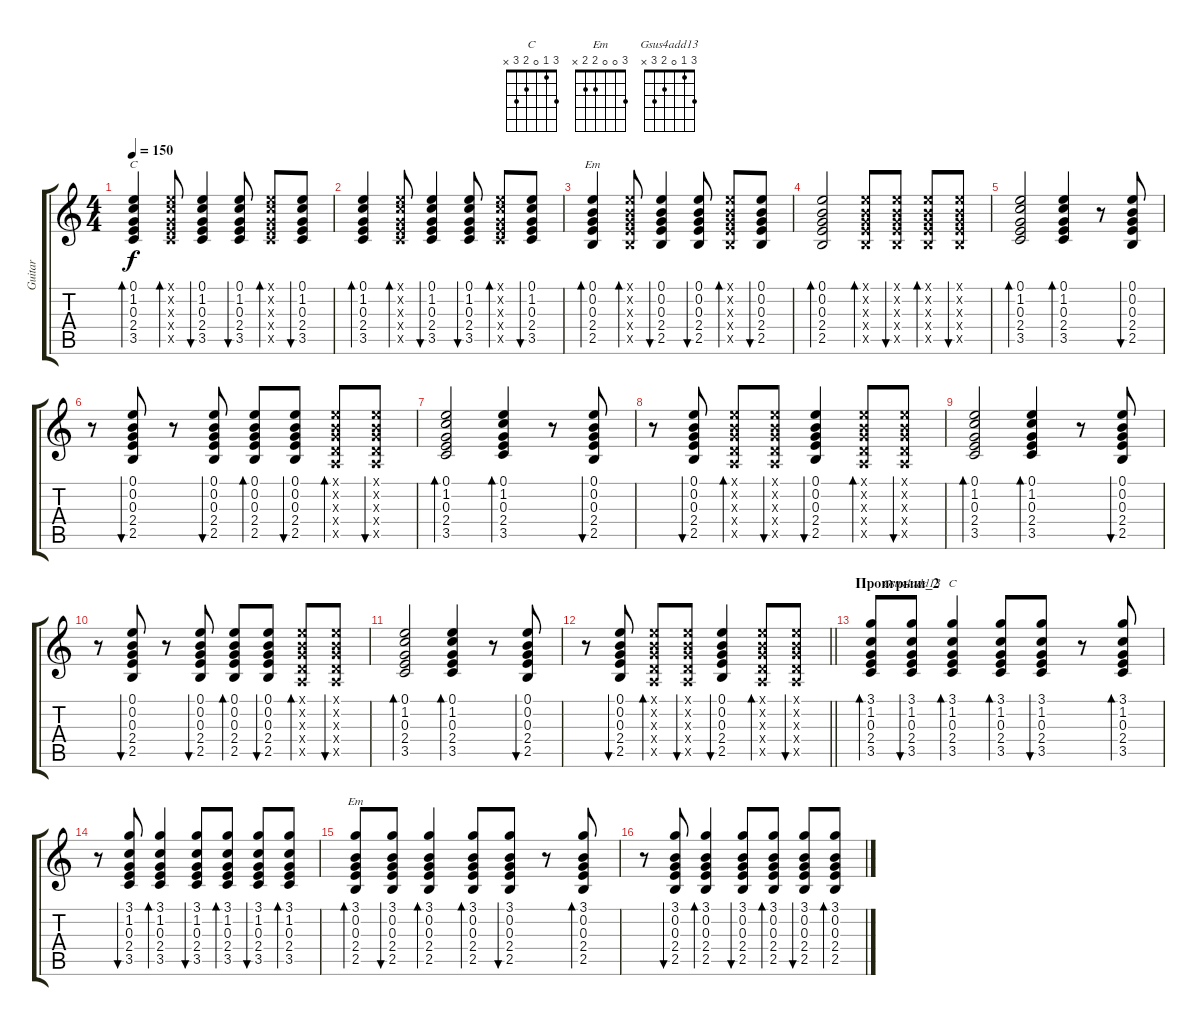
\track ("Guitar" "Guitar") {instrument acousticguitarsteel}
\staff {score tabs}
\tuning (E4 B3 G3 D3 A2 E2) {hide}
\chord ("C" 0 1 0 2 3 x)
\chord ("Em" 0 0 0 2 2 x)
\chord ("Gsus4add13" 3 1 0 2 3 x)
\chord ("C" 3 1 0 2 3 x)
\chord ("Em" 3 0 0 2 2 x)
\ts (4 4)
\tempo 150
\clef g2
\ks c
(0.1 1.2 0.3 2.4 3.5).4{bd 60 ch "C" dy f} (0.1{x} 1.2{x} 0.3{x} 2.4{x} 3.5{x}).8{bd 60} (0.1 1.2 0.3 2.4 3.5).4{bu 60} (0.1 1.2 0.3 2.4 3.5).8{bu 60} (0.1{x} 1.2{x} 0.3{x} 2.4{x} 3.5{x}).8{bd 60} (0.1 1.2 0.3 2.4 3.5).8{bu 60} |
(0.1 1.2 0.3 2.4 3.5).4{bd 60} (0.1{x} 1.2{x} 0.3{x} 2.4{x} 3.5{x}).8{bd 60} (0.1 1.2 0.3 2.4 3.5).4{bu 60} (0.1 1.2 0.3 2.4 3.5).8{bu 60} (0.1{x} 1.2{x} 0.3{x} 2.4{x} 3.5{x}).8{bd 60} (0.1 1.2 0.3 2.4 3.5).8{bu 60} |
(0.1 0.2 0.3 2.4 2.5).4{bd 60 ch "Em"} (0.1{x} 0.2{x} 0.3{x} 2.4{x} 2.5{x}).8{bd 60} (0.1 0.2 0.3 2.4 2.5).4{bu 60} (0.1 0.2 0.3 2.4 2.5).8{bu 60} (0.1{x} 0.2{x} 0.3{x} 2.4{x} 2.5{x}).8{bd 60} (0.1 0.2 0.3 2.4 2.5).8{bu 60} |
(0.1 0.2 0.3 2.4 2.5).2{bd 60} (0.1{x} 0.2{x} 0.3{x} 2.4{x} 2.5{x}).8{bd 60} (0.1{x} 0.2{x} 0.3{x} 2.4{x} 2.5{x}).8{bu 60} (0.1{x} 0.2{x} 0.3{x} 2.4{x} 2.5{x}).8{bd 60} (0.1{x} 0.2{x} 0.3{x} 2.4{x} 2.5{x}).8{bu 60} |
(0.1 1.2 0.3 2.4 3.5).2{bd 60} (0.1 1.2 0.3 2.4 3.5).4{bd 60} r.8 (0.1 0.2 0.3 2.4 2.5).8{bu 60} |
r.8 (0.1 0.2 0.3 2.4 2.5).8{bu 60} r.8 (0.1 0.2 0.3 2.4 2.5).8{bu 60} (0.1 0.2 0.3 2.4 2.5).8{bd 60} (0.1 0.2 0.3 2.4 2.5).8{bu 60} (0.1{x} 0.2{x} 0.3{x} 0.4{x} 0.5{x}).8{bd 60} (0.1{x} 0.2{x} 0.3{x} 0.4{x} 0.5{x}).8{bu 60} |
(0.1 1.2 0.3 2.4 3.5).2{bd 60} (0.1 1.2 0.3 2.4 3.5).4{bd 60} r.8 (0.1 0.2 0.3 2.4 2.5).8{bu 60} |
r.8 (0.1 0.2 0.3 2.4 2.5).8{bu 60} (0.1{x} 0.2{x} 0.3{x} 0.4{x} 0.5{x}).8{bd 60} (0.1{x} 0.2{x} 0.3{x} 0.4{x} 0.5{x}).8{bu 60} (0.1 0.2 0.3 2.4 2.5).4{bu 60} (0.1{x} 0.2{x} 0.3{x} 0.4{x} 0.5{x}).8{bd 60} (0.1{x} 0.2{x} 0.3{x} 0.4{x} 0.5{x}).8{bu 60} |
(0.1 1.2 0.3 2.4 3.5).2{bd 60} (0.1 1.2 0.3 2.4 3.5).4{bd 60} r.8 (0.1 0.2 0.3 2.4 2.5).8{bu 60} |
r.8 (0.1 0.2 0.3 2.4 2.5).8{bu 60} r.8 (0.1 0.2 0.3 2.4 2.5).8{bu 60} (0.1 0.2 0.3 2.4 2.5).8{bd 60} (0.1 0.2 0.3 2.4 2.5).8{bu 60} (0.1{x} 0.2{x} 0.3{x} 0.4{x} 0.5{x}).8{bd 60} (0.1{x} 0.2{x} 0.3{x} 0.4{x} 0.5{x}).8{bu 60} |
(0.1 1.2 0.3 2.4 3.5).2{bd 60} (0.1 1.2 0.3 2.4 3.5).4{bd 60} r.8 (0.1 0.2 0.3 2.4 2.5).8{bu 60} |
\barLineRight lightlight
r.8 (0.1 0.2 0.3 2.4 2.5).8{bu 60} (0.1{x} 0.2{x} 0.3{x} 0.4{x} 0.5{x}).8{bd 60} (0.1{x} 0.2{x} 0.3{x} 0.4{x} 0.5{x}).8{bu 60} (0.1 0.2 0.3 2.4 2.5).4{bu 60} (0.1{x} 0.2{x} 0.3{x} 0.4{x} 0.5{x}).8{bd 60} (0.1{x} 0.2{x} 0.3{x} 0.4{x} 0.5{x}).8{bu 60} |
\section ("" "Проигрыш_2")
(3.1 1.2 0.3 2.4 3.5).8{bd 60} (3.1 1.2 0.3 2.4 3.5).8{bu 60 ch "Gsus4add13"} (3.1 1.2 0.3 2.4 3.5).4{bd 60 ch "C"} (3.1 1.2 0.3 2.4 3.5).8{bd 60} (3.1 1.2 0.3 2.4 3.5).8{bu 60} r.8 (3.1 1.2 0.3 2.4 3.5).8{bd 60} |
r.8 (3.1 1.2 0.3 2.4 3.5).8{bu 60} (3.1 1.2 0.3 2.4 3.5).4{bd 60} (3.1 1.2 0.3 2.4 3.5).8{bu 60} (3.1 1.2 0.3 2.4 3.5).8{bd 60} (3.1 1.2 0.3 2.4 3.5).8{bu 60} (3.1 1.2 0.3 2.4 3.5).8{bd 60} |
(3.1 0.2 0.3 2.4 2.5).8{bd 60 ch "Em"} (3.1 0.2 0.3 2.4 2.5).8{bu 60} (3.1 0.2 0.3 2.4 2.5).4{bd 60} (3.1 0.2 0.3 2.4 2.5).8{bd 60} (3.1 0.2 0.3 2.4 2.5).8{bu 60} r.8 (3.1 0.2 0.3 2.4 2.5).8{bd 60} |
r.8 (3.1 0.2 0.3 2.4 2.5).8{bu 60} (3.1 0.2 0.3 2.4 2.5).4{bd 60} (3.1 0.2 0.3 2.4 2.5).8{bu 60} (3.1 0.2 0.3 2.4 2.5).8{bd 60} (3.1 0.2 0.3 2.4 2.5).8{bu 60} (3.1 0.2 0.3 2.4 2.5).8{bd 60}
